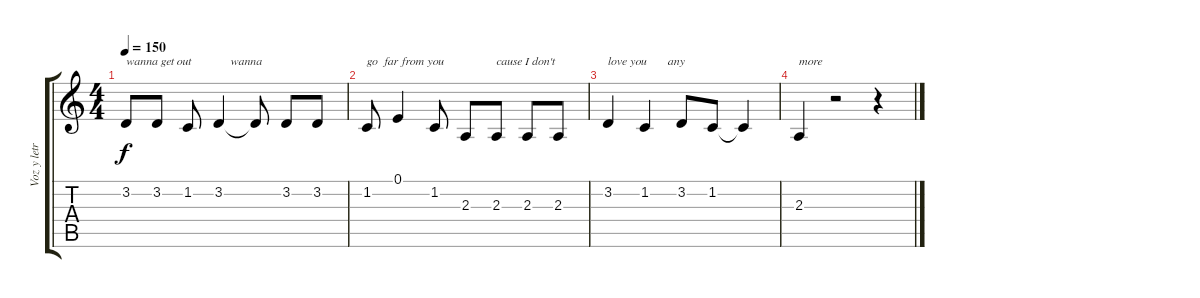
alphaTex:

\track ("Voz y letra" "Voz y letr") {instrument tenorsax}
\staff {score tabs}
\tuning (E4 B3 G3 D3 A2 E2) {hide}
\ts (4 4)
\tempo 150
\clef g2
\ks c
3.2.8{txt "wanna get out             wanna" dy f} 3.2.8 1.2.8 3.2.4 3.2{t}.8 3.2.8 3.2.8 |
1.2.8{txt "go  far from you"} 0.1.4 1.2.8 2.3.8 2.3.8{txt "cause I don't"} 2.3.8 2.3.8 |
3.2.4{txt "love you       any"} 1.2.4 3.2.8 1.2.8 1.2{t}.4 |
2.3.4{txt "more"} r.2 r.4
